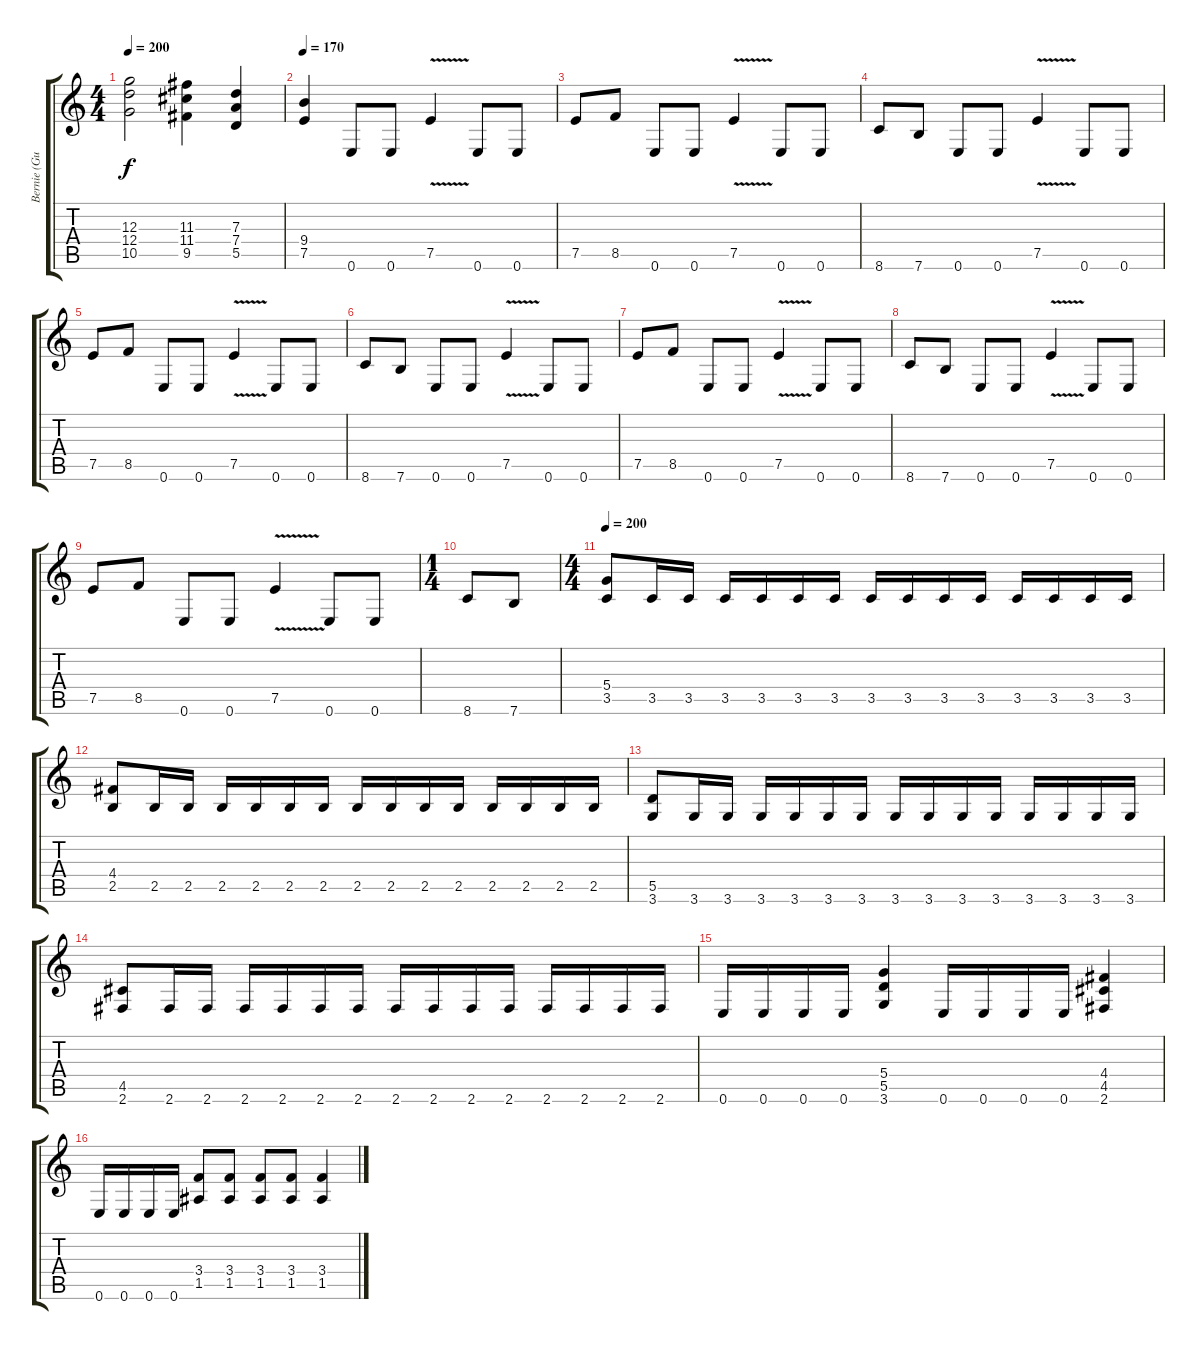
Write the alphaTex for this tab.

\track ("Bernie (Guitar)" "Bernie (Gu") {instrument distortionguitar}
\staff {score tabs}
\tuning (E4 B3 G3 D3 A2 E2) {hide}
\ts (4 4)
\tempo 200
\clef g2
\ks c
(12.3 12.4 10.5).2{dy f} (11.3 11.4 9.5).4 (7.3 7.4 5.5).4 |
\tempo 170
(9.4 7.5).4 0.6.8 0.6.8 7.5{v}.4 0.6.8 0.6.8 |
7.5.8 8.5.8 0.6.8 0.6.8 7.5{v}.4 0.6.8 0.6.8 |
8.6.8 7.6.8 0.6.8 0.6.8 7.5{v}.4 0.6.8 0.6.8 |
7.5.8 8.5.8 0.6.8 0.6.8 7.5{v}.4 0.6.8 0.6.8 |
8.6.8 7.6.8 0.6.8 0.6.8 7.5{v}.4 0.6.8 0.6.8 |
7.5.8 8.5.8 0.6.8 0.6.8 7.5{v}.4 0.6.8 0.6.8 |
8.6.8 7.6.8 0.6.8 0.6.8 7.5{v}.4 0.6.8 0.6.8 |
7.5.8 8.5.8 0.6.8 0.6.8 7.5{v}.4 0.6.8 0.6.8 |
\ts (1 4)
8.6.8 7.6.8 |
\ts (4 4)
\tempo 200
(5.4 3.5).8 3.5.16 3.5.16 3.5.16 3.5.16 3.5.16 3.5.16 3.5.16 3.5.16 3.5.16 3.5.16 3.5.16 3.5.16 3.5.16 3.5.16 |
(4.4 2.5).8 2.5.16 2.5.16 2.5.16 2.5.16 2.5.16 2.5.16 2.5.16 2.5.16 2.5.16 2.5.16 2.5.16 2.5.16 2.5.16 2.5.16 |
(5.5 3.6).8 3.6.16 3.6.16 3.6.16 3.6.16 3.6.16 3.6.16 3.6.16 3.6.16 3.6.16 3.6.16 3.6.16 3.6.16 3.6.16 3.6.16 |
(4.5 2.6).8 2.6.16 2.6.16 2.6.16 2.6.16 2.6.16 2.6.16 2.6.16 2.6.16 2.6.16 2.6.16 2.6.16 2.6.16 2.6.16 2.6.16 |
0.6.16 0.6.16 0.6.16 0.6.16 (5.4 5.5 3.6).4 0.6.16 0.6.16 0.6.16 0.6.16 (4.4 4.5 2.6).4 |
0.6.16 0.6.16 0.6.16 0.6.16 (3.4 1.5).8 (3.4 1.5).8 (3.4 1.5).8 (3.4 1.5).8 (3.4 1.5).4
